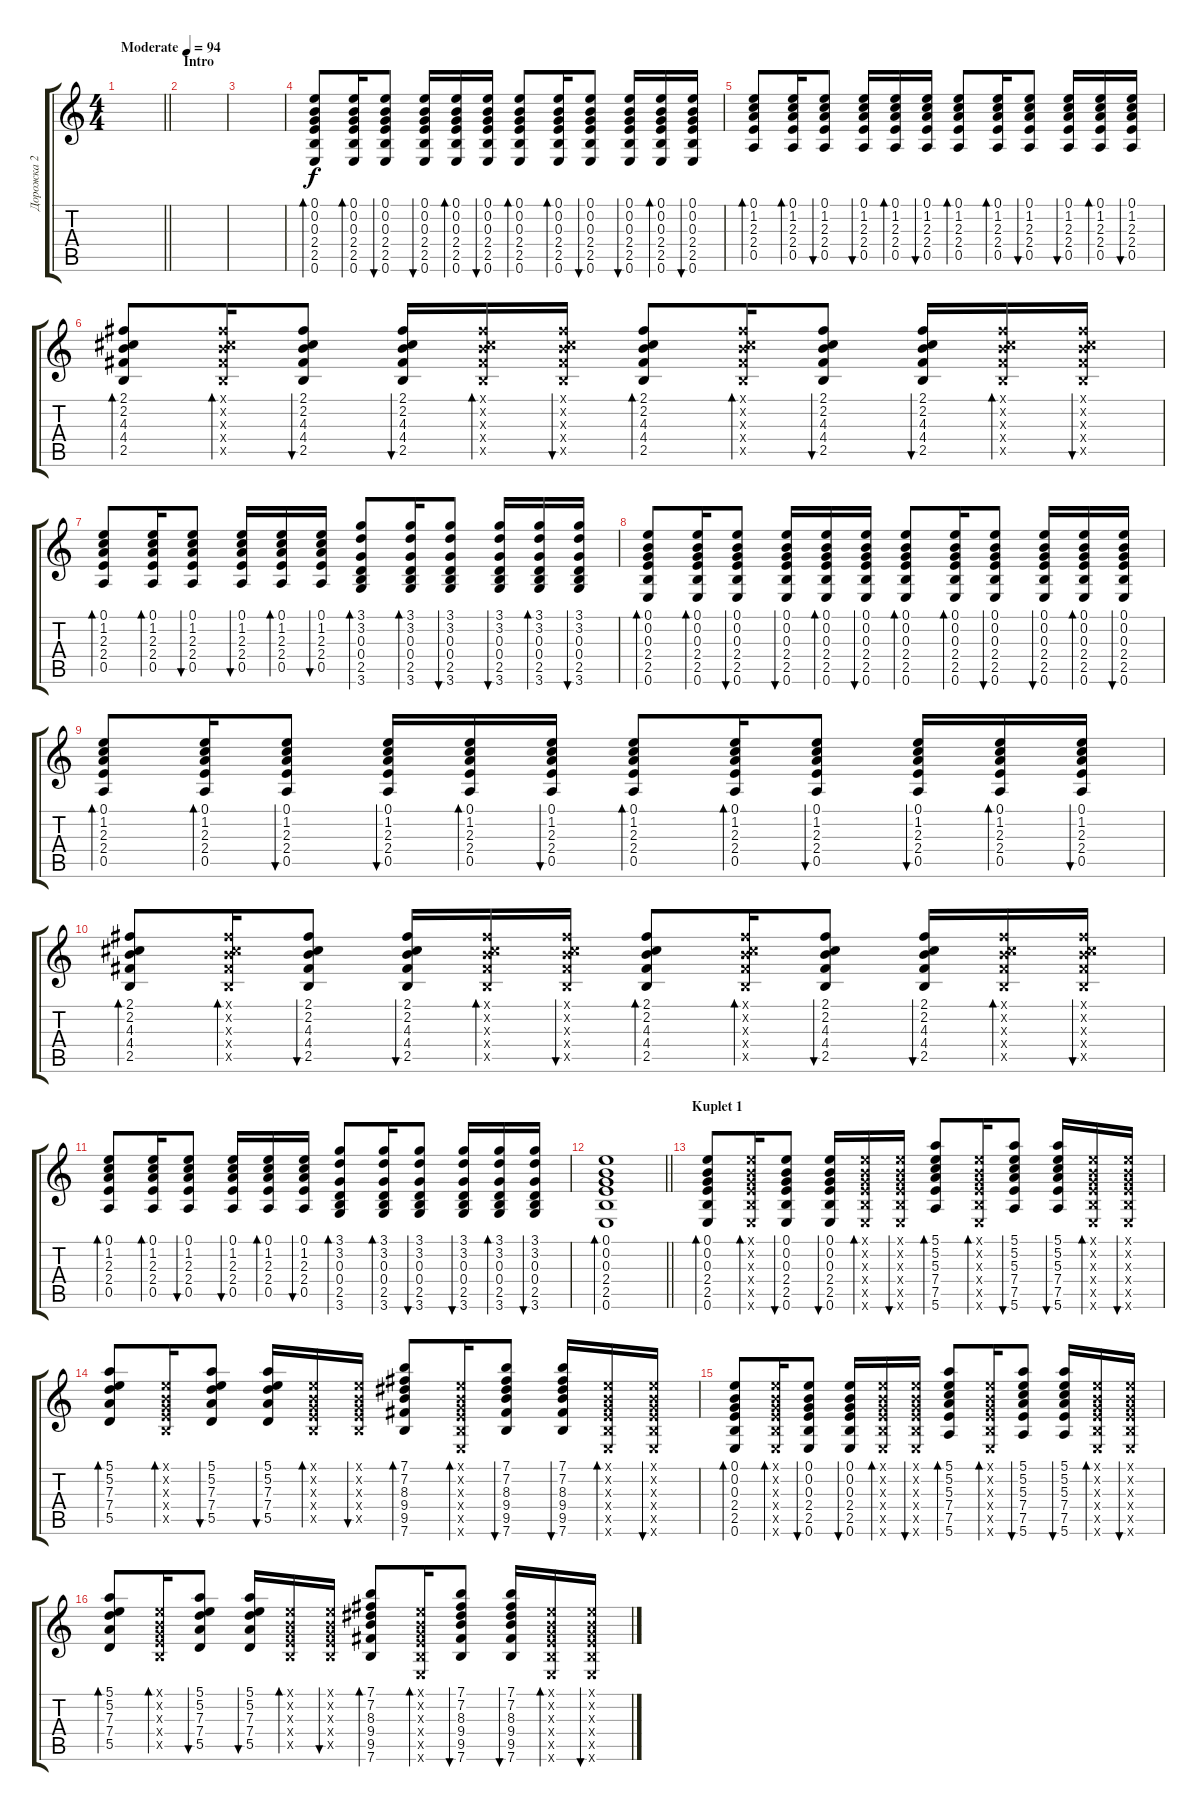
\track ("Дорожка 2" "Дорожка 2") {instrument acousticguitarsteel}
\staff {score tabs}
\tuning (E4 B3 G3 D3 A2 E2) {hide}
\ts (4 4)
\tempo (94 "Moderate")
\clef g2
\barLineRight lightlight
\ks c
|
\section ("" "Intro")
|
|
(0.1 0.2 0.3 2.4 2.5 0.6).8{bd 60} (0.1 0.2 0.3 2.4 2.5 0.6).16{bd 60} (0.1 0.2 0.3 2.4 2.5 0.6).8{bu 60} (0.1 0.2 0.3 2.4 2.5 0.6).16{bu 60} (0.1 0.2 0.3 2.4 2.5 0.6).16{bd 60} (0.1 0.2 0.3 2.4 2.5 0.6).16{bu 60} (0.1 0.2 0.3 2.4 2.5 0.6).8{bd 60} (0.1 0.2 0.3 2.4 2.5 0.6).16{bd 60} (0.1 0.2 0.3 2.4 2.5 0.6).8{bu 60} (0.1 0.2 0.3 2.4 2.5 0.6).16{bu 60} (0.1 0.2 0.3 2.4 2.5 0.6).16{bd 60} (0.1 0.2 0.3 2.4 2.5 0.6).16{bu 60} |
(0.1 1.2 2.3 2.4 0.5).8{bd 60} (0.1 1.2 2.3 2.4 0.5).16{bd 60} (0.1 1.2 2.3 2.4 0.5).8{bu 60} (0.1 1.2 2.3 2.4 0.5).16{bu 60} (0.1 1.2 2.3 2.4 0.5).16{bd 60} (0.1 1.2 2.3 2.4 0.5).16{bu 60} (0.1 1.2 2.3 2.4 0.5).8{bd 60} (0.1 1.2 2.3 2.4 0.5).16{bd 60} (0.1 1.2 2.3 2.4 0.5).8{bu 60} (0.1 1.2 2.3 2.4 0.5).16{bu 60} (0.1 1.2 2.3 2.4 0.5).16{bd 60} (0.1 1.2 2.3 2.4 0.5).16{bu 60} |
(2.1 2.2 4.3 4.4 2.5).8{bd 60} (2.1{x} 2.2{x} 4.3{x} 4.4{x} 2.5{x}).16{bd 60} (2.1 2.2 4.3 4.4 2.5).8{bu 60} (2.1 2.2 4.3 4.4 2.5).16{bu 60} (2.1{x} 2.2{x} 4.3{x} 4.4{x} 2.5{x}).16{bd 60} (2.1{x} 2.2{x} 4.3{x} 4.4{x} 2.5{x}).16{bu 60} (2.1 2.2 4.3 4.4 2.5).8{bd 60} (2.1{x} 2.2{x} 4.3{x} 4.4{x} 2.5{x}).16{bd 60} (2.1 2.2 4.3 4.4 2.5).8{bu 60} (2.1 2.2 4.3 4.4 2.5).16{bu 60} (2.1{x} 2.2{x} 4.3{x} 4.4{x} 2.5{x}).16{bd 60} (2.1{x} 2.2{x} 4.3{x} 4.4{x} 2.5{x}).16{bu 60} |
(0.1 1.2 2.3 2.4 0.5).8{bd 60} (0.1 1.2 2.3 2.4 0.5).16{bd 60} (0.1 1.2 2.3 2.4 0.5).8{bu 60} (0.1 1.2 2.3 2.4 0.5).16{bu 60} (0.1 1.2 2.3 2.4 0.5).16{bd 60} (0.1 1.2 2.3 2.4 0.5).16{bu 60} (3.1 3.2 0.3 0.4 2.5 3.6).8{bd 60} (3.1 3.2 0.3 0.4 2.5 3.6).16{bd 60} (3.1 3.2 0.3 0.4 2.5 3.6).8{bu 60} (3.1 3.2 0.3 0.4 2.5 3.6).16{bu 60} (3.1 3.2 0.3 0.4 2.5 3.6).16{bd 60} (3.1 3.2 0.3 0.4 2.5 3.6).16{bu 60} |
(0.1 0.2 0.3 2.4 2.5 0.6).8{bd 60} (0.1 0.2 0.3 2.4 2.5 0.6).16{bd 60} (0.1 0.2 0.3 2.4 2.5 0.6).8{bu 60} (0.1 0.2 0.3 2.4 2.5 0.6).16{bu 60} (0.1 0.2 0.3 2.4 2.5 0.6).16{bd 60} (0.1 0.2 0.3 2.4 2.5 0.6).16{bu 60} (0.1 0.2 0.3 2.4 2.5 0.6).8{bd 60} (0.1 0.2 0.3 2.4 2.5 0.6).16{bd 60} (0.1 0.2 0.3 2.4 2.5 0.6).8{bu 60} (0.1 0.2 0.3 2.4 2.5 0.6).16{bu 60} (0.1 0.2 0.3 2.4 2.5 0.6).16{bd 60} (0.1 0.2 0.3 2.4 2.5 0.6).16{bu 60} |
(0.1 1.2 2.3 2.4 0.5).8{bd 60} (0.1 1.2 2.3 2.4 0.5).16{bd 60} (0.1 1.2 2.3 2.4 0.5).8{bu 60} (0.1 1.2 2.3 2.4 0.5).16{bu 60} (0.1 1.2 2.3 2.4 0.5).16{bd 60} (0.1 1.2 2.3 2.4 0.5).16{bu 60} (0.1 1.2 2.3 2.4 0.5).8{bd 60} (0.1 1.2 2.3 2.4 0.5).16{bd 60} (0.1 1.2 2.3 2.4 0.5).8{bu 60} (0.1 1.2 2.3 2.4 0.5).16{bu 60} (0.1 1.2 2.3 2.4 0.5).16{bd 60} (0.1 1.2 2.3 2.4 0.5).16{bu 60} |
(2.1 2.2 4.3 4.4 2.5).8{bd 60} (2.1{x} 2.2{x} 4.3{x} 4.4{x} 2.5{x}).16{bd 60} (2.1 2.2 4.3 4.4 2.5).8{bu 60} (2.1 2.2 4.3 4.4 2.5).16{bu 60} (2.1{x} 2.2{x} 4.3{x} 4.4{x} 2.5{x}).16{bd 60} (2.1{x} 2.2{x} 4.3{x} 4.4{x} 2.5{x}).16{bu 60} (2.1 2.2 4.3 4.4 2.5).8{bd 60} (2.1{x} 2.2{x} 4.3{x} 4.4{x} 2.5{x}).16{bd 60} (2.1 2.2 4.3 4.4 2.5).8{bu 60} (2.1 2.2 4.3 4.4 2.5).16{bu 60} (2.1{x} 2.2{x} 4.3{x} 4.4{x} 2.5{x}).16{bd 60} (2.1{x} 2.2{x} 4.3{x} 4.4{x} 2.5{x}).16{bu 60} |
(0.1 1.2 2.3 2.4 0.5).8{bd 60} (0.1 1.2 2.3 2.4 0.5).16{bd 60} (0.1 1.2 2.3 2.4 0.5).8{bu 60} (0.1 1.2 2.3 2.4 0.5).16{bu 60} (0.1 1.2 2.3 2.4 0.5).16{bd 60} (0.1 1.2 2.3 2.4 0.5).16{bu 60} (3.1 3.2 0.3 0.4 2.5 3.6).8{bd 60} (3.1 3.2 0.3 0.4 2.5 3.6).16{bd 60} (3.1 3.2 0.3 0.4 2.5 3.6).8{bu 60} (3.1 3.2 0.3 0.4 2.5 3.6).16{bu 60} (3.1 3.2 0.3 0.4 2.5 3.6).16{bd 60} (3.1 3.2 0.3 0.4 2.5 3.6).16{bu 60} |
\barLineRight lightlight
(0.1 0.2 0.3 2.4 2.5 0.6).1{bd 60} |
\section ("" "Kuplet 1")
(0.1 0.2 0.3 2.4 2.5 0.6).8{bd 60} (0.1{x} 0.2{x} 0.3{x} 2.4{x} 2.5{x} 0.6{x}).16{bd 60} (0.1 0.2 0.3 2.4 2.5 0.6).8{bu 60} (0.1 0.2 0.3 2.4 2.5 0.6).16{bu 60} (0.1{x} 0.2{x} 0.3{x} 2.4{x} 2.5{x} 0.6{x}).16{bd 60} (0.1{x} 0.2{x} 0.3{x} 2.4{x} 2.5{x} 0.6{x}).16{bu 60} (5.1 5.2 5.3 7.4 7.5 5.6).8{bd 60} (0.1{x} 0.2{x} 0.3{x} 2.4{x} 2.5{x} 0.6{x}).16{bd 60} (5.1 5.2 5.3 7.4 7.5 5.6).8{bu 60} (5.1 5.2 5.3 7.4 7.5 5.6).16{bu 60} (0.1{x} 0.2{x} 0.3{x} 2.4{x} 2.5{x} 0.6{x}).16{bd 60} (0.1{x} 0.2{x} 0.3{x} 2.4{x} 2.5{x} 0.6{x}).16{bu 60} |
(5.1 5.2 7.3 7.4 5.5).8{bd 60} (0.1{x} 0.2{x} 0.3{x} 2.4{x} 2.5{x}).16{bd 60} (5.1 5.2 7.3 7.4 5.5).8{bu 60} (5.1 5.2 7.3 7.4 5.5).16{bu 60} (0.1{x} 0.2{x} 0.3{x} 2.4{x} 2.5{x}).16{bd 60} (0.1{x} 0.2{x} 0.3{x} 2.4{x} 2.5{x}).16{bu 60} (7.1 7.2 8.3 9.4 9.5 7.6).8{bd 60} (0.1{x} 0.2{x} 0.3{x} 2.4{x} 2.5{x} 0.6{x}).16{bd 60} (7.1 7.2 8.3 9.4 9.5 7.6).8{bu 60} (7.1 7.2 8.3 9.4 9.5 7.6).16{bu 60} (0.1{x} 0.2{x} 0.3{x} 2.4{x} 2.5{x} 0.6{x}).16{bd 60} (0.1{x} 0.2{x} 0.3{x} 2.4{x} 2.5{x} 0.6{x}).16{bu 60} |
(0.1 0.2 0.3 2.4 2.5 0.6).8{bd 60} (0.1{x} 0.2{x} 0.3{x} 2.4{x} 2.5{x} 0.6{x}).16{bd 60} (0.1 0.2 0.3 2.4 2.5 0.6).8{bu 60} (0.1 0.2 0.3 2.4 2.5 0.6).16{bu 60} (0.1{x} 0.2{x} 0.3{x} 2.4{x} 2.5{x} 0.6{x}).16{bd 60} (0.1{x} 0.2{x} 0.3{x} 2.4{x} 2.5{x} 0.6{x}).16{bu 60} (5.1 5.2 5.3 7.4 7.5 5.6).8{bd 60} (0.1{x} 0.2{x} 0.3{x} 2.4{x} 2.5{x} 0.6{x}).16{bd 60} (5.1 5.2 5.3 7.4 7.5 5.6).8{bu 60} (5.1 5.2 5.3 7.4 7.5 5.6).16{bu 60} (0.1{x} 0.2{x} 0.3{x} 2.4{x} 2.5{x} 0.6{x}).16{bd 60} (0.1{x} 0.2{x} 0.3{x} 2.4{x} 2.5{x} 0.6{x}).16{bu 60} |
(5.1 5.2 7.3 7.4 5.5).8{bd 60} (0.1{x} 0.2{x} 0.3{x} 2.4{x} 2.5{x}).16{bd 60} (5.1 5.2 7.3 7.4 5.5).8{bu 60} (5.1 5.2 7.3 7.4 5.5).16{bu 60} (0.1{x} 0.2{x} 0.3{x} 2.4{x} 2.5{x}).16{bd 60} (0.1{x} 0.2{x} 0.3{x} 2.4{x} 2.5{x}).16{bu 60} (7.1 7.2 8.3 9.4 9.5 7.6).8{bd 60} (0.1{x} 0.2{x} 0.3{x} 2.4{x} 2.5{x} 0.6{x}).16{bd 60} (7.1 7.2 8.3 9.4 9.5 7.6).8{bu 60} (7.1 7.2 8.3 9.4 9.5 7.6).16{bu 60} (0.1{x} 0.2{x} 0.3{x} 2.4{x} 2.5{x} 0.6{x}).16{bd 60} (0.1{x} 0.2{x} 0.3{x} 2.4{x} 2.5{x} 0.6{x}).16{bu 60}
